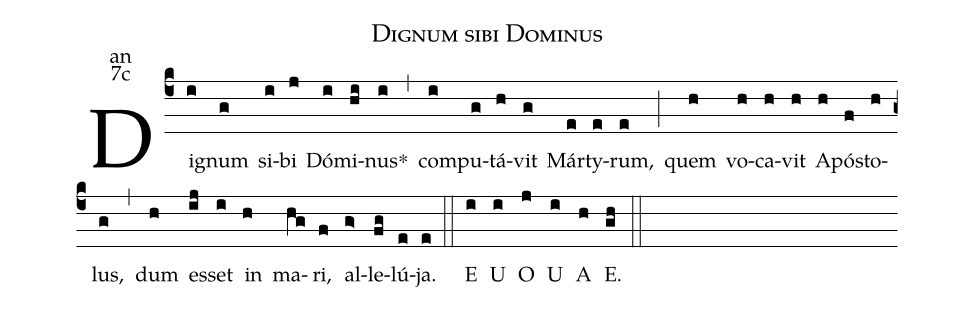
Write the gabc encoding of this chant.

name:Dignum sibi Dominus;
office-part:an;
mode:7c;
%%
(c4) Di(i)gnum(g) si(i)bi(j) Dó(i)mi(hi)nus<sp>*</sp>(i) (,)
com(i)pu(g)tá(h)vit(g) Már(e)ty(e)rum,(e) (;)
quem(h) vo(h)ca(h)vit(h) A(h)pó(f)sto(h)lus,(g) (,)
dum(h) es(ij)set(i) in(h) ma(hg)ri,(f) al(g>)le(fg)lú(e)ja.(e)  (::)
<eu> E(i) U(i) O(j) U(i) A(h) E.(gh) </eu> (::)
